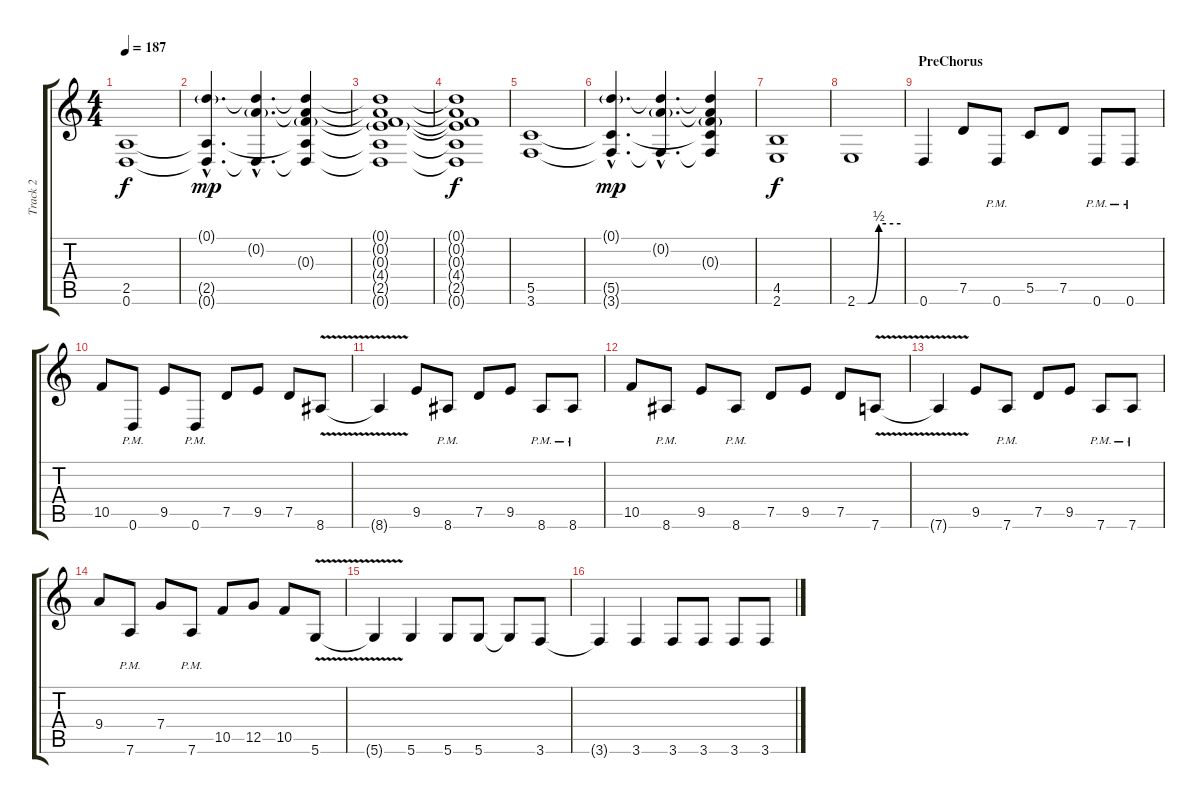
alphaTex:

\track ("Track 2" "Track 2") {instrument overdrivenguitar}
\staff {score tabs}
\tuning (D4 A3 F3 C3 G2 D2) {hide}
\ts (4 4)
\tempo 187
\clef g2
\ks c
(2.5 0.6).1{dy f} |
(0.1{g hac} 2.5{hac t} 0.6{hac t}).4{d dy mp} (0.1{hac t} 0.2{g hac} 0.6{hac t}).4{d} (0.1{t} 0.2{t} 0.3{g} 2.5{t} 0.6{t}).4 |
(0.1{t} 0.2{t} 0.3{t} 4.4{g} 2.5{t} 0.6{t}).1 |
(0.1{t} 0.2{t} 0.3{t} 4.4{t} 2.5{t} 0.6{t}).1{dy f} |
(5.5 3.6).1 |
(0.1{g hac} 5.5{hac t} 3.6{hac t}).4{d dy mp} (0.1{hac t} 0.2{g hac} 3.6{hac t}).4{d} (0.1{t} 0.2{t} 0.3{g} 5.5{t} 3.6{t}).4 |
(4.5 2.6).1{dy f} |
2.6{be (custom 0 0 15 0 30 2 60 2)}.1 |
\section ("" "PreChorus")
0.6.4 7.5.8 0.6{pm}.8 5.5.8 7.5.8 0.6{pm}.8 0.6{pm}.8 |
10.5.8 0.6{pm}.8 9.5.8 0.6{pm}.8 7.5.8 9.5.8 7.5.8 8.6{v}.8 |
8.6{t}.4 9.5.8 8.6{pm}.8 7.5.8 9.5.8 8.6{pm}.8 8.6{pm}.8 |
10.5.8 8.6{pm}.8 9.5.8 8.6{pm}.8 7.5.8 9.5.8 7.5.8 7.6{v}.8 |
7.6{t}.4 9.5.8 7.6{pm}.8 7.5.8 9.5.8 7.6{pm}.8 7.6{pm}.8 |
9.4.8 7.6{pm}.8 7.4.8 7.6{pm}.8 10.5.8 12.5.8 10.5.8 5.6{v}.8 |
5.6{t}.4 5.6.4 5.6.8 5.6.8 5.6{t}.8 3.6.8 |
3.6{t}.4 3.6.4 3.6.8 3.6.8 3.6.8 3.6.8
